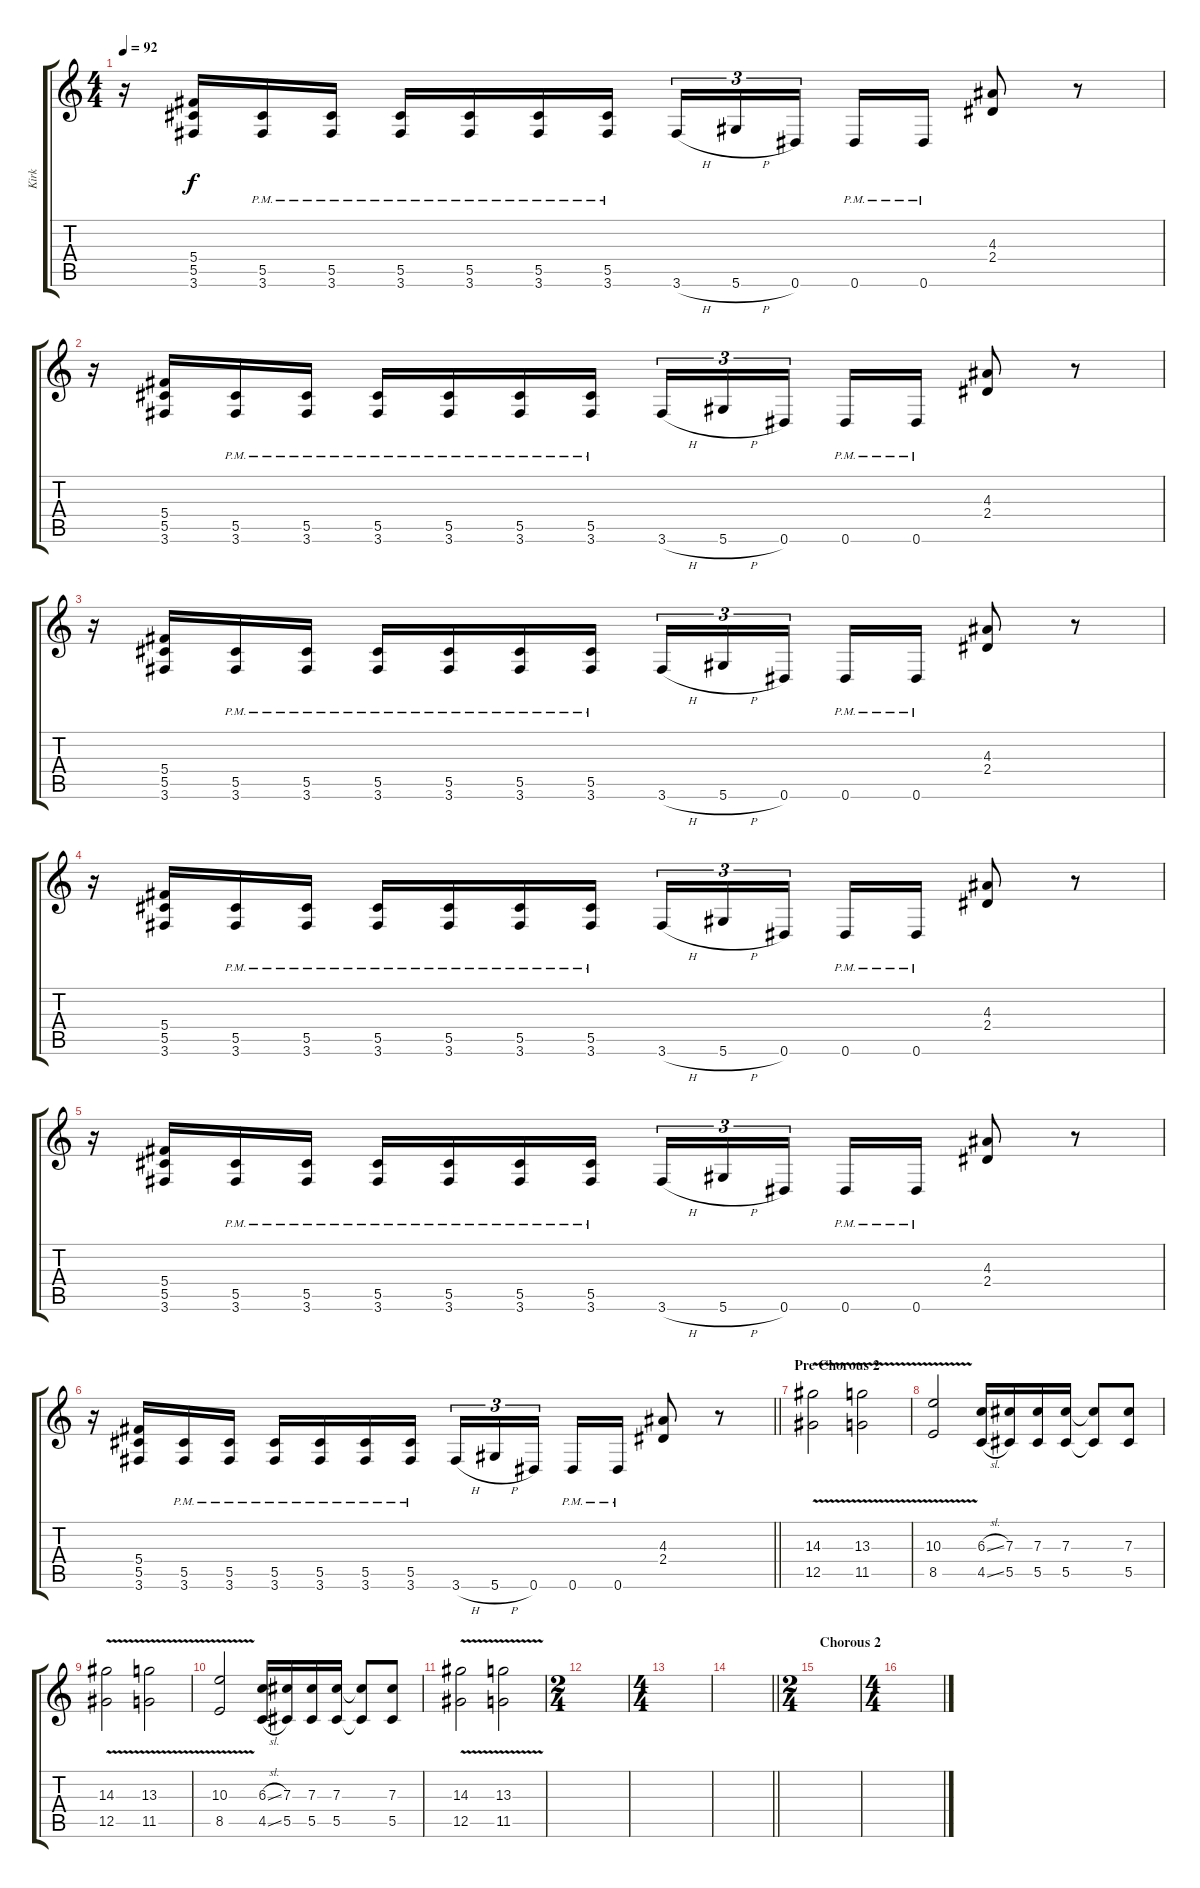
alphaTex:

\track ("Kirk" "Kirk") {instrument distortionguitar}
\staff {score tabs}
\tuning (Eb4 Bb3 Gb3 Db3 Ab2 Eb2) {hide}
\ts (4 4)
\tempo 92
\clef g2
\ks c
r.16{dy f} (5.4 5.5 3.6).16 (5.5{pm} 3.6{pm}).16 (5.5{pm} 3.6{pm}).16 (5.5{pm} 3.6{pm}).16 (5.5{pm} 3.6{pm}).16 (5.5{pm} 3.6{pm}).16 (5.5{pm} 3.6{pm}).16 3.6{h}.16{tu (3 2)} 5.6{h}.16{tu (3 2)} 0.6.16{tu (3 2) beam splitsecondary} 0.6{pm}.16 0.6{pm}.16 (4.3 2.4).8 r.8 |
r.16 (5.4 5.5 3.6).16 (5.5{pm} 3.6{pm}).16 (5.5{pm} 3.6{pm}).16 (5.5{pm} 3.6{pm}).16 (5.5{pm} 3.6{pm}).16 (5.5{pm} 3.6{pm}).16 (5.5{pm} 3.6{pm}).16 3.6{h}.16{tu (3 2)} 5.6{h}.16{tu (3 2)} 0.6.16{tu (3 2) beam splitsecondary} 0.6{pm}.16 0.6{pm}.16 (4.3 2.4).8 r.8 |
r.16 (5.4 5.5 3.6).16 (5.5{pm} 3.6{pm}).16 (5.5{pm} 3.6{pm}).16 (5.5{pm} 3.6{pm}).16 (5.5{pm} 3.6{pm}).16 (5.5{pm} 3.6{pm}).16 (5.5{pm} 3.6{pm}).16 3.6{h}.16{tu (3 2)} 5.6{h}.16{tu (3 2)} 0.6.16{tu (3 2) beam splitsecondary} 0.6{pm}.16 0.6{pm}.16 (4.3 2.4).8 r.8 |
r.16 (5.4 5.5 3.6).16 (5.5{pm} 3.6{pm}).16 (5.5{pm} 3.6{pm}).16 (5.5{pm} 3.6{pm}).16 (5.5{pm} 3.6{pm}).16 (5.5{pm} 3.6{pm}).16 (5.5{pm} 3.6{pm}).16 3.6{h}.16{tu (3 2)} 5.6{h}.16{tu (3 2)} 0.6.16{tu (3 2) beam splitsecondary} 0.6{pm}.16 0.6{pm}.16 (4.3 2.4).8 r.8 |
r.16 (5.4 5.5 3.6).16 (5.5{pm} 3.6{pm}).16 (5.5{pm} 3.6{pm}).16 (5.5{pm} 3.6{pm}).16 (5.5{pm} 3.6{pm}).16 (5.5{pm} 3.6{pm}).16 (5.5{pm} 3.6{pm}).16 3.6{h}.16{tu (3 2)} 5.6{h}.16{tu (3 2)} 0.6.16{tu (3 2) beam splitsecondary} 0.6{pm}.16 0.6{pm}.16 (4.3 2.4).8 r.8 |
\barLineRight lightlight
r.16 (5.4 5.5 3.6).16 (5.5{pm} 3.6{pm}).16 (5.5{pm} 3.6{pm}).16 (5.5{pm} 3.6{pm}).16 (5.5{pm} 3.6{pm}).16 (5.5{pm} 3.6{pm}).16 (5.5{pm} 3.6{pm}).16 3.6{h}.16{tu (3 2)} 5.6{h}.16{tu (3 2)} 0.6.16{tu (3 2) beam splitsecondary} 0.6{pm}.16 0.6{pm}.16 (4.3 2.4).8 r.8 |
\section ("" "Pre Chorous 2")
(14.3{v} 12.5{v}).2{volume 5} (13.3{v} 11.5{v}).2 |
(10.3{v} 8.5{v}).2 (6.3{sl} 4.5{sl}).16 (7.3 5.5).16 (7.3 5.5).16 (7.3 5.5).16 (7.3{t} 5.5{t}).8 (7.3 5.5).8 |
(14.3{v} 12.5{v}).2 (13.3{v} 11.5{v}).2 |
(10.3{v} 8.5{v}).2 (6.3{sl} 4.5{sl}).16 (7.3 5.5).16 (7.3 5.5).16 (7.3 5.5).16 (7.3{t} 5.5{t}).8 (7.3 5.5).8 |
(14.3{v} 12.5{v}).2 (13.3{v} 11.5{v}).2 |
\ts (2 4)
|
\ts (4 4)
|
\barLineRight lightlight
|
\ts (2 4)
\section ("" "Chorous 2")
|
\ts (4 4)
